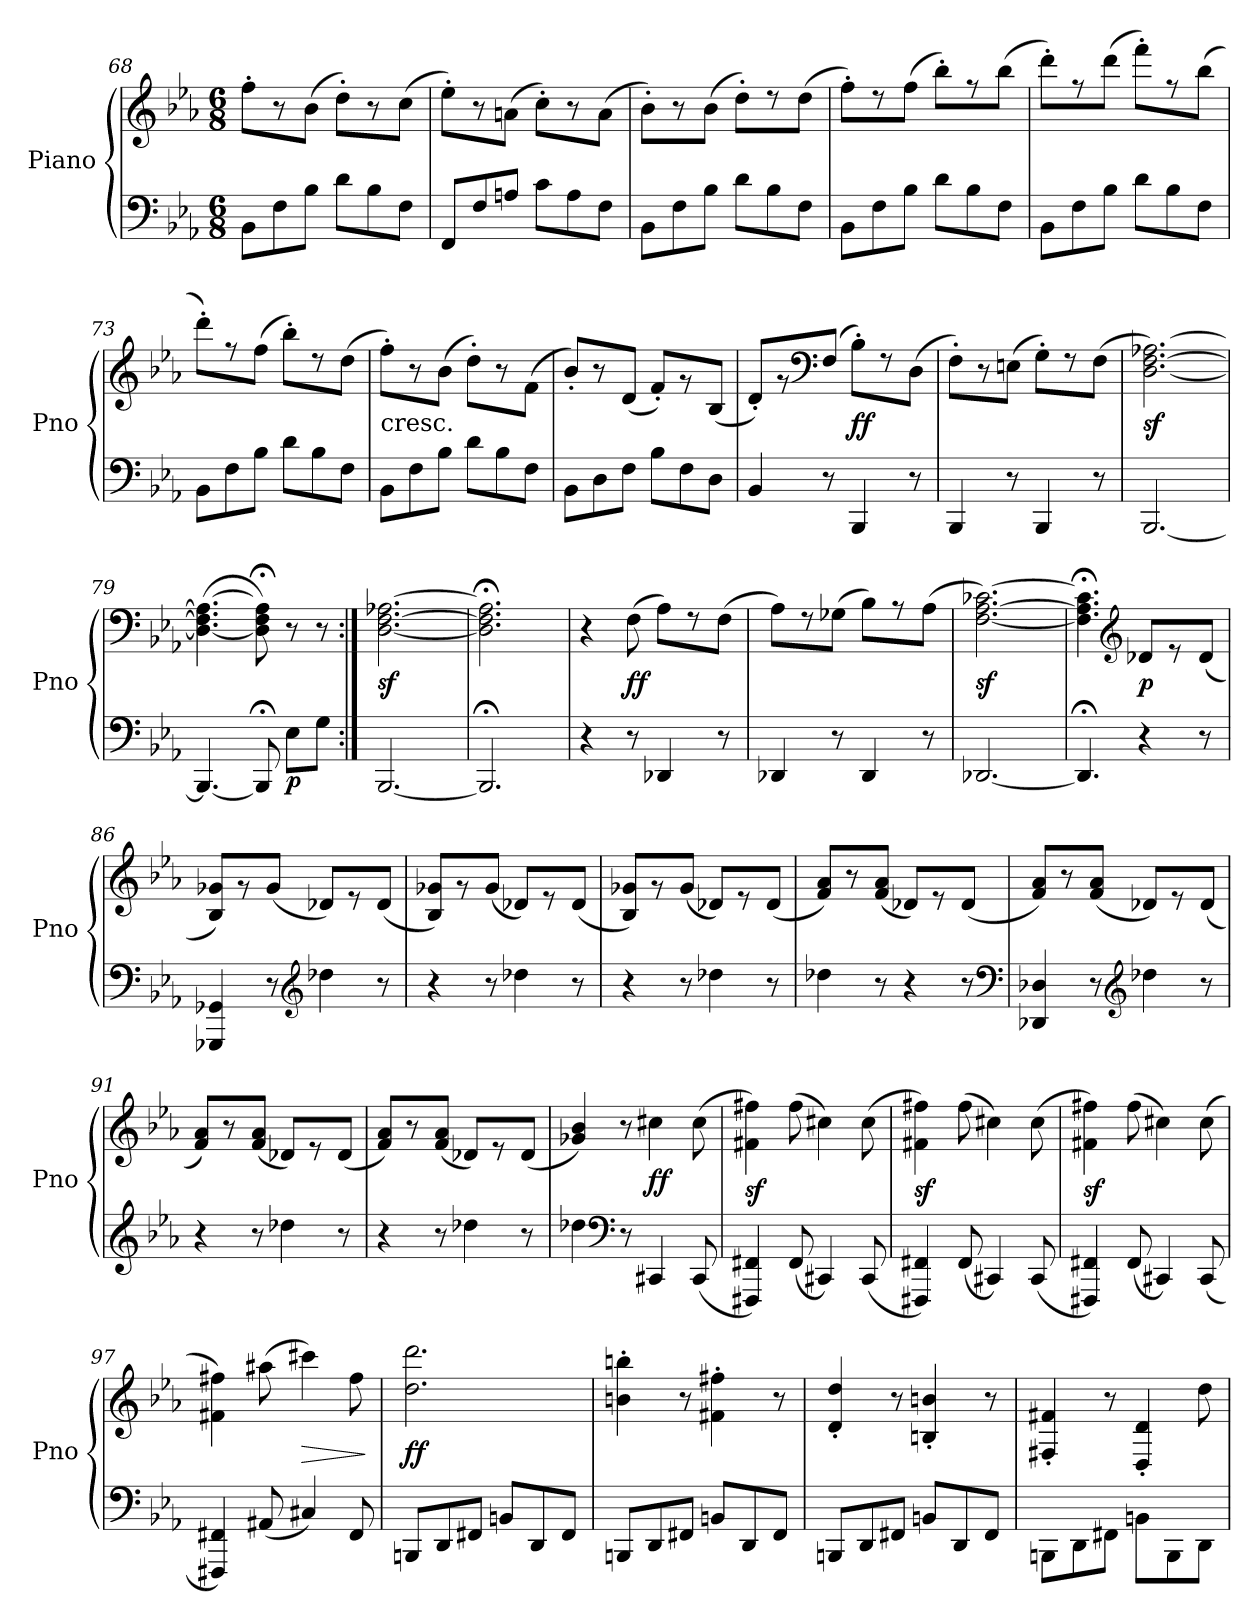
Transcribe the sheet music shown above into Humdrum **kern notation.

**kern	**kern	**dynam
*part1	*part1	*part1
*staff2	*staff1	*staff1/2
*I"Piano	*	*
*I'Pno	*	*
*clefF4	*clefG2	*
*k[b-e-a-]	*k[b-e-a-]	*
*E-:	*E-:	*
*M6/8	*M6/8	*
=68	=68	=68
8BB-L	8ff'L	.
8F	8r	.
8B-J	(8b-J	.
8dL	8dd'L)	.
8B-	8r	.
8FJ	(8ccJ	.
=69	=69	=69
8FFL	8ee-'L)	.
8F	8r	.
8AnJ	(8anJ	.
8cL	8cc'L)	.
8A	8r	.
8FJ	(8aJ	.
=70	=70	=70
8BB-L	8b-'L)	.
8F	8r	.
8B-J	(8b-J	.
8dL	8dd'L)	.
8B-	8rdd	.
8FJ	(8ddJ	.
=71	=71	=71
8BB-L	8ff'L)	.
8F	8rdd	.
8B-J	(8ffJ	.
8dL	8bb-'L)	.
8B-	8rff	.
8FJ	(8bb-J	.
=72	=72	=72
8BB-L	8ddd'L)	.
8F	8rff	.
8B-J	(8dddJ	.
8dL	8fff'L)	.
8B-	8rff	.
8FJ	(8bb-J	.
=73	=73	=73
8BB-L	8ddd'L)	.
8F	8rff	.
8B-J	(8ffJ	.
8dL	8bb-'L)	.
8B-	8rdd	.
8FJ	(8ddJ	.
=74	=74	=74
!	!LO:TX:c:t=cresc.	!
8BB-L	8ff'L)	.
8F	8r	.
8B-J	(8b-J	.
8dL	8dd'\L)	.
8B-	8r	.
8FJ	(>8f\J	.
=75	=75	=75
8BB-L	8b-'L)	.
8D	8r	.
8FJ	(8dJ	.
8B-L	8f'L)	.
8F	8rg	.
8DJ	(8B-J	.
=76	=76	=76
4BB-	8d'L)	.
.	8rg	.
*	*clefF4	*
8r	(8FJ	.
4BBB-	8B-'L)	ff
.	8rF	.
8r	(8DJ	.
=77	=77	=77
4BBB-	8F'L)	.
.	8r	.
8r	(8EnJ	.
4BBB-	8G'L)	.
.	8rF	.
8r	(8FJ	.
=78	=78	=78
[2.BBB-	[2.D [2.F [2.A-X)	sf
=79	=79	=79
4.BBB-_	(4.D_ 4.F] 4.A-_	.
8BBB-;<]	8D];< 8F;< 8A-];<)	.
!	!	!LO:DY:b=2
8E-L	8r	p
8GJ	8r	.
=80:|!	=80:|!	=80:|!
[2.BBB-	[2.D [2.F [2.A-X	sf
=81	=81	=81
2.BBB-;<]	2.D];< 2.F];< 2.A-];<	.
=82	=82	=82
4r	4r	.
8r	(8F	ff
4DD-X	8A-L)	.
.	8r	.
8r	(8FJ	.
=83	=83	=83
4DD-X	8A-L)	.
.	8r	.
8r	(8G-XJ	.
4DD-	8B-L)	.
.	8r	.
8r	(8A-J	.
=84	=84	=84
[2.DD-X	[2.F [2.A- [2.c-X)	sf
=85	=85	=85
4.DD-;<]	4.F];< 4.A-];< 4.c-];<	.
*	*clefG2	*
4r	8d-XL	p
.	8r	.
8r	(8d-J	.
=86	=86	=86
4GGG-X 4GG-X	8B- 8g-XL)	.
.	8rg	.
8r	(8g-J	.
*clefG2	*	*
4dd-X	8d-XL)	.
.	8r	.
8r	(8d-J	.
=87	=87	=87
4r	8B- 8g-XL)	.
.	8rg	.
8r	(8g-J	.
4dd-X	8d-XL)	.
.	8r	.
8r	(8d-J	.
=88	=88	=88
4r	8B- 8g-XL)	.
.	8rg	.
8r	(8g-J	.
4dd-X	8d-XL)	.
.	8r	.
8r	(8d-J	.
=89	=89	=89
4dd-X	8f 8a-L)	.
.	8r	.
8r	(8f 8a-J	.
4r	8d-XL)	.
.	8r	.
8r	(8d-J	.
*clefF4	*	*
=90	=90	=90
4DD-X 4D-X	8f 8a-L)	.
.	8r	.
8r	(8f 8a-J	.
*clefG2	*	*
4dd-X	8d-XL)	.
.	8r	.
8r	(8d-J	.
=91	=91	=91
4r	8f 8a-L)	.
.	8r	.
8r	(8f 8a-J	.
4dd-X	8d-XL)	.
.	8r	.
8r	(8d-J	.
=92	=92	=92
4r	8f 8a-L)	.
.	8r	.
8r	(8f 8a-J	.
4dd-X	8d-XL)	.
.	8r	.
8r	(8d-J	.
=93	=93	=93
4dd-X	4g-X 4b-)	.
*clefF4	*	*
8r	8r	.
4CC#X	4cc#X	ff
(8CC#	(8cc#	.
=94	=94	=94
4FFF#X 4FF#X)	4f#X 4ff#X)	sf
(8FF#	(8ff#	.
4CC#X)	4cc#X)	.
(8CC#	(8cc#	.
=95	=95	=95
4FFF#X 4FF#X)	4f#X 4ff#X)	sf
(8FF#	(8ff#	.
4CC#X)	4cc#X)	.
(8CC#	(8cc#	.
=96	=96	=96
4FFF#X 4FF#X)	4f#X 4ff#X)	sf
(8FF#	(8ff#	.
4CC#X)	4cc#X)	.
(8CC#	(8cc#	.
=97	=97	=97
4FFF#X 4FF#X)	4f#X 4ff#X)	.
(8AA#X	(8aa#X	.
4C#X)	4ccc#X)	>
8FF#	8ff#	.
.	.	]
=98	=98	=98
8BBBnL	2.dd 2.ddd	ff
8DD	.	.
8FF#XJ	.	.
8BBnL	.	.
8DD	.	.
8FF#J	.	.
=99	=99	=99
8BBBnL	4bn' 4bbn'	.
8DD	.	.
8FF#XJ	8r	.
8BBnL	4f#X' 4ff#X'	.
8DD	.	.
8FF#J	8r	.
=100	=100	=100
8BBBnL	4d' 4dd'	.
8DD	.	.
8FF#XJ	8r	.
8BBnL	4Bn' 4bn'	.
8DD	.	.
8FF#J	8r	.
=101	=101	=101
8BBBn\L	4F#X'>/ 4f#X'>/	.
8DD\	.	.
8FF#XJ	8r	.
8BBn\L	4D'>/ 4d'>/	.
8BBB\	.	.
8DDJ	8dd	.
=	=	=
*-	*-	*-
